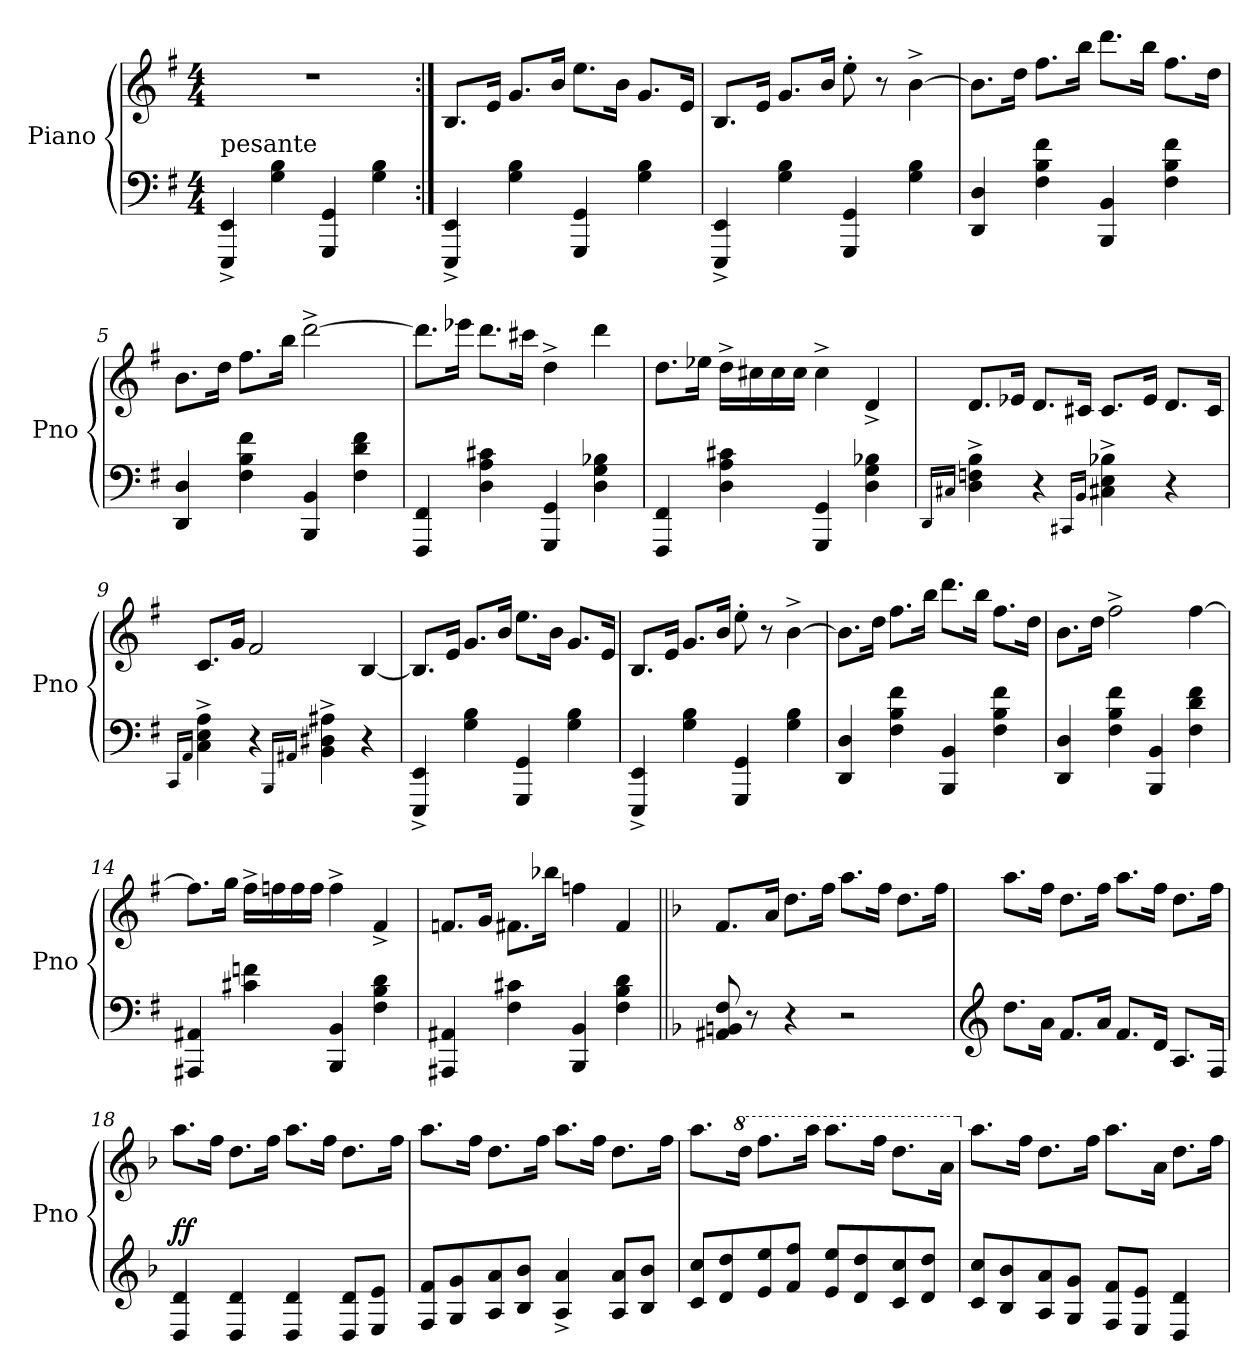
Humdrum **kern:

**kern	**kern	**dynam
*part1	*part1	*part1
*staff2	*staff1	*staff1/2
*I"Piano	*	*
*I'Pno	*	*
*clefF4	*clefG2	*
*k[f#]	*k[f#]	*
*M4/4	*M4/4	*
*MM90	*MM90	*
=1	=1	=1
!LO:TX:a:t=pesante	!	!
4EEE/^ 4EE/^	1r	.
4G\ 4B\	.	.
4GGG/ 4GG/	.	.
4G\ 4B\	.	.
=2:|!	=2:|!	=2:|!
4EEE/^ 4EE/^	8.B/L	.
.	16e/Jk	.
4G\ 4B\	8.g/L	.
.	16b/Jk	.
4GGG/ 4GG/	8.ee\L	.
.	16b\Jk	.
4G\ 4B\	8.g/L	.
.	16e/Jk	.
=3	=3	=3
4EEE/^ 4EE/^	8.B/L	.
.	16e/Jk	.
4G\ 4B\	8.g/L	.
.	16b/Jk	.
4GGG/ 4GG/	8ee'\	.
.	8r	.
4G\ 4B\	[4b^\	.
=4	=4	=4
4DD/ 4D/	8.b\L]	.
.	16dd\Jk	.
4F#\ 4B\ 4f#\	8.ff#\L	.
.	16bb\Jk	.
4BBB/ 4BB/	8.ddd\L	.
.	16bb\Jk	.
4F#\ 4B\ 4f#\	8.ff#\L	.
.	16dd\Jk	.
!!LO:LB:g=z
=5	=5	=5
4DD/ 4D/	8.b\L	.
.	16dd\Jk	.
4F#\ 4B\ 4f#\	8.ff#\L	.
.	16bb\Jk	.
4BBB/ 4BB/	[2ddd^\	.
4F#\ 4d\ 4f#\	.	.
=6	=6	=6
4FFF#/ 4FF#/	8.ddd\L]	.
.	16eee-X\Jk	.
4D\ 4A\ 4c#X\	8.ddd\L	.
.	16ccc#X\Jk	.
4GGG/ 4GG/	4dd^\	.
4D\ 4G\ 4B-X\	4ddd\	.
=7	=7	=7
4FFF#/ 4FF#/	8.dd\L	.
.	16ee-X\Jk	.
4D\ 4A\ 4c#X\	16dd^\LL	.
.	16cc#X\	.
.	16cc#\	.
.	16cc#\JJ	.
4GGG/ 4GG/	4cc#^\	.
4D\ 4G\ 4B-X\	4d^/	.
!!LO:LB:g=z
=8	=8	=8
16qDD/LL	.	.
16qC#X/JJ	.	.
4D\^ 4Fn\^ 4B\^	8.d/L	.
.	16e-X/Jk	.
4r	8.d/L	.
.	16c#X/Jk	.
16qCC#X/LL	.	.
16qBB/JJ	.	.
4C#\^ 4E\^ 4B-X\^	8.c#/L	.
.	16e-/Jk	.
4r	8.d/L	.
.	16c#/Jk	.
=9	=9	=9
16qCC/LL	.	.
16qAA/JJ	.	.
4C\^ 4E\^ 4A\^	8.c/L	.
.	16g/Jk	.
4r	2f#/	.
16qBBB/LL	.	.
16qAA#X/JJ	.	.
4BB\^ 4D#X\^ 4A#X\^	.	.
4r	[4B/	.
=10	=10	=10
4EEE/^ 4EE/^	8.B/L]	.
.	16e/Jk	.
4G\ 4B\	8.g/L	.
.	16b/Jk	.
4GGG/ 4GG/	8.ee\L	.
.	16b\Jk	.
4G\ 4B\	8.g/L	.
.	16e/Jk	.
!!LO:PB:g=z
=11	=11	=11
4EEE/^ 4EE/^	8.B/L	.
.	16e/Jk	.
4G\ 4B\	8.g/L	.
.	16b/Jk	.
4GGG/ 4GG/	8ee'\	.
.	8r	.
4G\ 4B\	[4b^\	.
=12	=12	=12
4DD/ 4D/	8.b\L]	.
.	16dd\Jk	.
4F#\ 4B\ 4f#\	8.ff#\L	.
.	16bb\Jk	.
4BBB/ 4BB/	8.ddd\L	.
.	16bb\Jk	.
4F#\ 4B\ 4f#\	8.ff#\L	.
.	16dd\Jk	.
=13	=13	=13
4DD/ 4D/	8.b\L	.
.	16dd\Jk	.
4F#\ 4B\ 4f#\	2ff#^\	.
4BBB/ 4BB/	.	.
4F#\ 4d\ 4f#\	[4ff#\	.
=14	=14	=14
4AAA#X/ 4AA#X/	8.ff#\L]	.
.	16gg\Jk	.
4c#X\ 4fn\	16ff#^\LL	.
.	16ffn\	.
.	16ff\	.
.	16ff\JJ	.
4BBB/ 4BB/	4ff^\	.
4F#\ 4B\ 4d\	4f#^/	.
!!LO:LB:g=z
=15	=15	=15
4AAA#X/ 4AA#X/	8.fn/L	.
.	16g/Jk	.
4F#\ 4c#X\	8.f#X\L	.
.	16bb-X\Jk	.
4BBB/ 4BB/	4ffn\	.
4F#\ 4B\ 4d\	4f#/	.
=16||	=16||	=16||
*k[b-]	*k[b-]	*
8AA#X/ 8BBn/ 8F/	8.f/L	.
8r	.	.
.	16a/Jk	.
4r	8.dd\L	.
.	16ff\Jk	.
2r	8.aa\L	.
.	16ff\Jk	.
.	8.dd\L	.
.	16ff\Jk	.
=17	=17	=17
*clefG2	*	*
8.dd\L	8.aa\L	.
16a\Jk	16ff\Jk	.
8.f/L	8.dd\L	.
16a/Jk	16ff\Jk	.
8.f/L	8.aa\L	.
16d/Jk	16ff\Jk	.
8.A/L	8.dd\L	.
16F/Jk	16ff\Jk	.
!!LO:LB:g=z
=18	=18	=18
!	!	!LO:DY:a=2
4D/ 4d/	8.aa\L	ff
.	16ff\Jk	.
4D/ 4d/	8.dd\L	.
.	16ff\Jk	.
4D/ 4d/	8.aa\L	.
.	16ff\Jk	.
8D/ 8d/L	8.dd\L	.
8E/ 8e/J	.	.
.	16ff\Jk	.
=19	=19	=19
8F/ 8f/L	8.aa\L	.
8G/ 8g/	.	.
.	16ff\Jk	.
8A/ 8a/	8.dd\L	.
8B-/ 8b-/J	.	.
.	16ff\Jk	.
4A/^ 4a/^	8.aa\L	.
.	16ff\Jk	.
8A/ 8a/L	8.dd\L	.
8B-/ 8b-/J	.	.
.	16ff\Jk	.
=20	=20	=20
8c/ 8cc/L	8.aa\L	.
8d/ 8dd/	.	.
*	*8va	*
.	16ddd\Jk	.
8e/ 8ee/	8.fff\L	.
8f/ 8ff/J	.	.
.	16aaa\Jk	.
8e/ 8ee/L	8.aaa\L	.
8d/ 8dd/	.	.
.	16fff\Jk	.
8c/ 8cc/	8.ddd\L	.
8d/ 8dd/J	.	.
.	16aa\Jk	.
!!LO:LB:g=z
=21	=21	=21
*	*X8va	*
8c/ 8cc/L	8.aa\L	.
8B-/ 8b-/	.	.
.	16ff\Jk	.
8A/ 8a/	8.dd\L	.
8G/ 8g/J	.	.
.	16ff\Jk	.
8F/ 8f/L	8.aa\L	.
8E/ 8e/J	.	.
.	16a\Jk	.
4D/ 4d/	8.dd\L	.
.	16ff\Jk	.
=	=	=
*-	*-	*-
